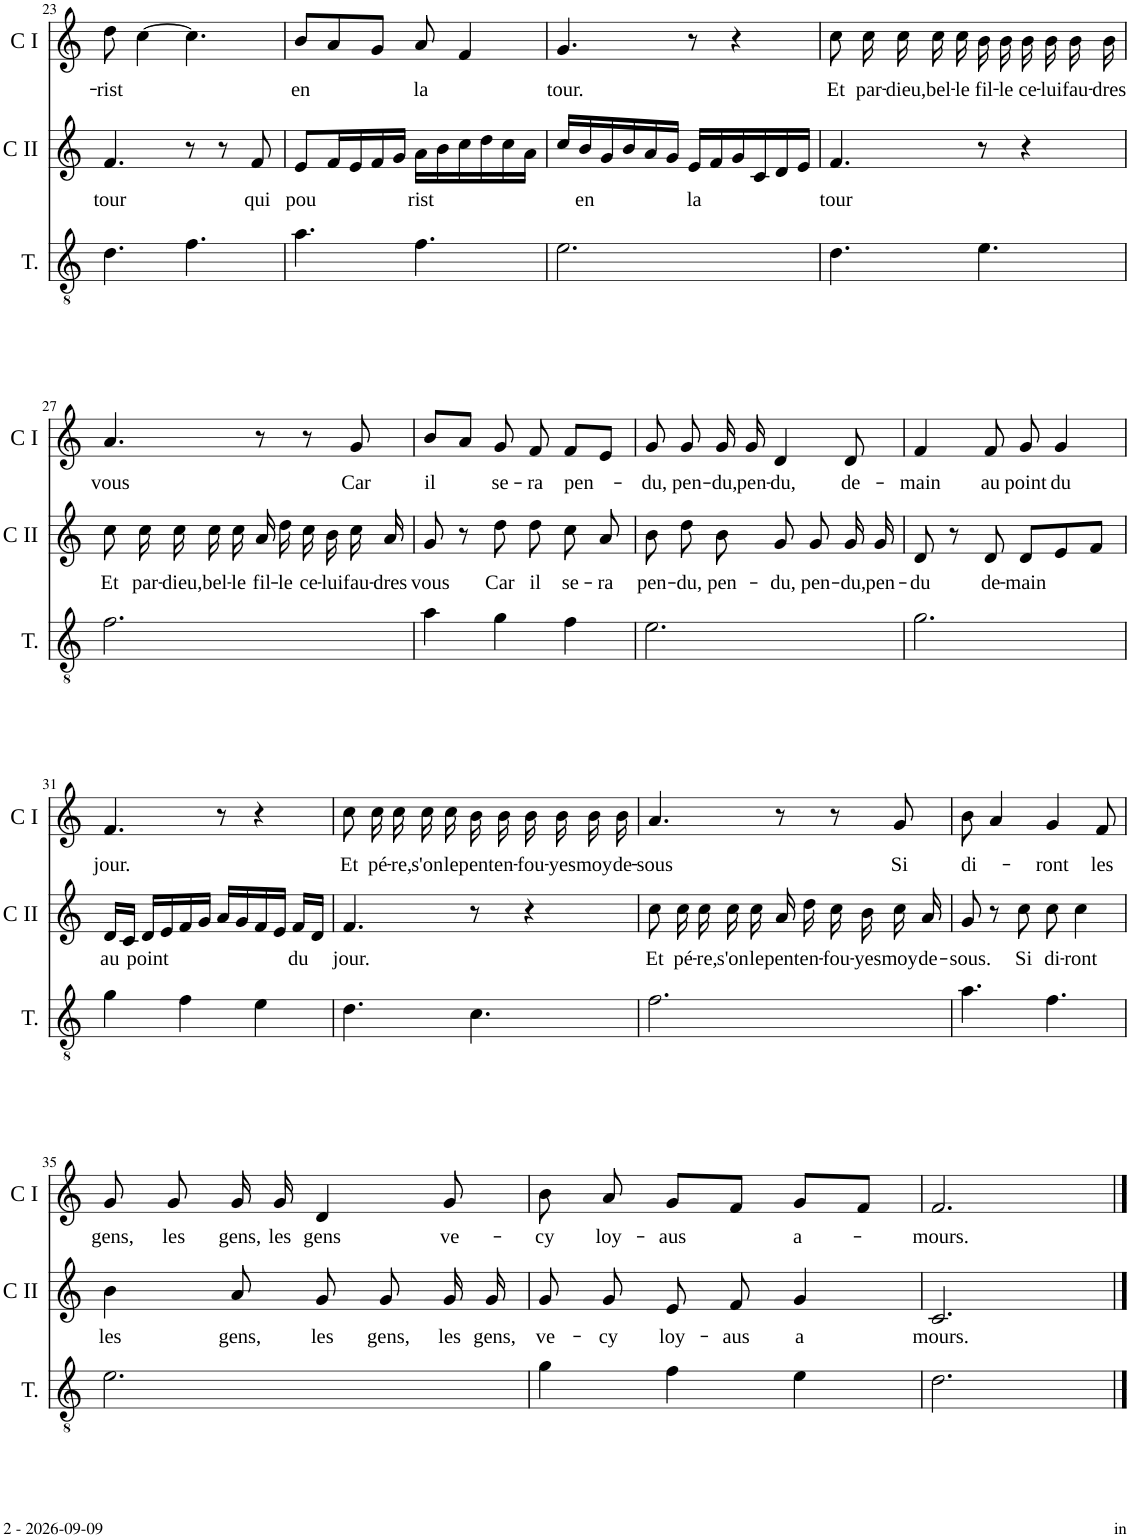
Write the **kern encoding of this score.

**kern	**kern	**text	**kern	**text
*part3	*part2	*part2	*part1	*part1
*staff3	*staff2	*staff2	*staff1	*staff1
*I"Tenor	*I"Cantus II	*	*I"Cantus I	*
*I'T.	*I'C II	*	*I'C I	*
!!LO:PB:g=z
*clefGv2	*clefG2	*	*clefG2	*
*k[]	*k[]	*	*k[]	*
*M6/8	*M6/8	*	*M6/8	*
=23	=23	=23	=23	=23
!	!	!LO:LY:b	!	!LO:LY:b
4.d\	4.f/	tour	8dd\	-rist
.	.	.	[4cc\	.
4.f\	8r	.	4.cc\]	.
.	8r	.	.	.
!	!	!LO:LY:b	!	!
.	8f/	qui	.	.
=24	=24	=24	=24	=24
!	!	!LO:LY:b	!	!LO:LY:b
4.a\	8e/L	pou	8b/L	en
.	16f/L	.	8a/	.
.	16e/	.	.	.
.	16f/	.	8g/J	.
.	16g/JJ	.	.	.
!	!	!LO:LY:b	!	!LO:LY:b
4.f\	16a\LL	rist	8a/	la
.	16b\	.	.	.
.	16cc\	.	4f/	.
.	16dd\	.	.	.
.	16cc\	.	.	.
.	16a\JJ	.	.	.
=25	=25	=25	=25	=25
!	!	!	!	!LO:LY:b
2.e\	16cc/LL	.	4.g/	tour.
!	!	!LO:LY:b	!	!
.	16b/	en	.	.
.	16g/	.	.	.
.	16b/	.	.	.
.	16a/	.	.	.
.	16g/JJ	.	.	.
!	!	!LO:LY:b	!	!
.	16e/LL	la	8r	.
.	16f/	.	.	.
.	16g/	.	4r	.
.	16c/	.	.	.
.	16d/	.	.	.
.	16e/JJ	.	.	.
=26	=26	=26	=26	=26
!	!	!LO:LY:b	!	!LO:LY:b
4.d\	4.f/	tour	8cc\	Et
!	!	!	!	!LO:LY:b
.	.	.	16cc\	par-
!	!	!	!	!LO:LY:b
.	.	.	16cc\	-dieu,
!	!	!	!	!LO:LY:b
.	.	.	16cc\	bel-
!	!	!	!	!LO:LY:b
.	.	.	16cc\	-le
!	!	!	!	!LO:LY:b
4.e\	8r	.	16b\	fil-
!	!	!	!	!LO:LY:b
.	.	.	16b\	-le
!	!	!	!	!LO:LY:b
.	4r	.	16b\	ce-
!	!	!	!	!LO:LY:b
.	.	.	16b\	-lui
!	!	!	!	!LO:LY:b
.	.	.	16b\	fau-
!	!	!	!	!LO:LY:b
.	.	.	16b\	-dres
!!LO:LB:g=z
=27	=27	=27	=27	=27
!	!	!LO:LY:b	!	!LO:LY:b
2.f\	8cc\	Et	4.a/	vous
!	!	!LO:LY:b	!	!
.	16cc\	par-	.	.
!	!	!LO:LY:b	!	!
.	16cc\	-dieu,	.	.
!	!	!LO:LY:b	!	!
.	16cc\	bel-	.	.
!	!	!LO:LY:b	!	!
.	16cc\	-le	.	.
!	!	!LO:LY:b	!	!
.	16a/	fil-	8r	.
!	!	!LO:LY:b	!	!
.	16dd\	-le	.	.
!	!	!LO:LY:b	!	!
.	16cc\	ce-	8r	.
!	!	!LO:LY:b	!	!
.	16b\	-lui	.	.
!	!	!LO:LY:b	!	!LO:LY:b
.	16cc\	fau-	8g/	Car
!	!	!LO:LY:b	!	!
.	16a/	-dres	.	.
=28	=28	=28	=28	=28
!	!	!LO:LY:b	!	!LO:LY:b
4a\	8g/	vous	8b/L	il
.	8r	.	8a/J	.
!	!	!LO:LY:b	!	!LO:LY:b
4g\	8dd\	Car	8g/	se-
!	!	!LO:LY:b	!	!LO:LY:b
.	8dd\	il	8f/	-ra
!	!	!LO:LY:b	!	!LO:LY:b
4f\	8cc\	se-	8f/L	pen-
!	!	!LO:LY:b	!	!
.	8a/	-ra	8e/J	.
=29	=29	=29	=29	=29
!	!	!LO:LY:b	!	!LO:LY:b
2.e\	8b\	pen-	8g/	-du,
!	!	!LO:LY:b	!	!LO:LY:b
.	8dd\	-du,	8g/	pen-
!	!	!LO:LY:b	!	!LO:LY:b
.	8b\	pen-	16g/	-du,
!	!	!	!	!LO:LY:b
.	.	.	16g/	pen-
!	!	!LO:LY:b	!	!LO:LY:b
.	8g/	-du,	4d/	-du,
!	!	!LO:LY:b	!	!
.	8g/	pen-	.	.
!	!	!LO:LY:b	!	!LO:LY:b
.	16g/	-du,	8d/	de-
!	!	!LO:LY:b	!	!
.	16g/	pen-	.	.
=30	=30	=30	=30	=30
!	!	!LO:LY:b	!	!LO:LY:b
2.g\	8d/	-du	4f/	-main
.	8r	.	.	.
!	!	!LO:LY:b	!	!LO:LY:b
.	8d/	de-	8f/	au
!	!	!LO:LY:b	!	!LO:LY:b
.	8d/L	-main	8g/	point
!	!	!	!	!LO:LY:b
.	8e/	.	4g/	du
.	8f/J	.	.	.
!!LO:LB:g=z
=31	=31	=31	=31	=31
!	!	!LO:LY:b	!	!LO:LY:b
4g\	16d/LL	au	4.f/	jour.
.	16c/JJ	.	.	.
!	!	!LO:LY:b	!	!
.	16d/LL	point	.	.
.	16e/	.	.	.
4f\	16f/	.	.	.
.	16g/JJ	.	.	.
.	16a/LL	.	8r	.
.	16g/	.	.	.
4e\	16f/	.	4r	.
.	16e/JJ	.	.	.
!	!	!LO:LY:b	!	!
.	16f/LL	du	.	.
.	16d/JJ	.	.	.
=32	=32	=32	=32	=32
!	!	!LO:LY:b	!	!LO:LY:b
4.d\	4.f/	jour.	8cc\	Et
!	!	!	!	!LO:LY:b
.	.	.	16cc\	pé-
!	!	!	!	!LO:LY:b
.	.	.	16cc\	-re,
!	!	!	!	!LO:LY:b
.	.	.	16cc\	s'on
!	!	!	!	!LO:LY:b
.	.	.	16cc\	le
!	!	!	!	!LO:LY:b
4.c\	8r	.	16b\	pent
!	!	!	!	!LO:LY:b
.	.	.	16b\	en-
!	!	!	!	!LO:LY:b
.	4r	.	16b\	-fou-
!	!	!	!	!LO:LY:b
.	.	.	16b\	-yes
!	!	!	!	!LO:LY:b
.	.	.	16b\	moy
!	!	!	!	!LO:LY:b
.	.	.	16b\	de-
=33	=33	=33	=33	=33
!	!	!LO:LY:b	!	!LO:LY:b
2.f\	8cc\	Et	4.a/	-sous
!	!	!LO:LY:b	!	!
.	16cc\	pé-	.	.
!	!	!LO:LY:b	!	!
.	16cc\	-re,	.	.
!	!	!LO:LY:b	!	!
.	16cc\	s'on	.	.
!	!	!LO:LY:b	!	!
.	16cc\	le	.	.
!	!	!LO:LY:b	!	!
.	16a/	pent	8r	.
!	!	!LO:LY:b	!	!
.	16dd\	en-	.	.
!	!	!LO:LY:b	!	!
.	16cc\	-fou-	8r	.
!	!	!LO:LY:b	!	!
.	16b\	-yes	.	.
!	!	!LO:LY:b	!	!LO:LY:b
.	16cc\	moy	8g/	Si
!	!	!LO:LY:b	!	!
.	16a/	de-	.	.
=34	=34	=34	=34	=34
!	!	!LO:LY:b	!	!LO:LY:b
4.a\	8g/	-sous.	8b\	di-
.	8r	.	4a/	.
!	!	!LO:LY:b	!	!
.	8cc\	Si	.	.
!	!	!LO:LY:b	!	!LO:LY:b
4.f\	8cc\	di-	4g/	-ront
!	!	!LO:LY:b	!	!
.	4cc\	-ront	.	.
!	!	!	!	!LO:LY:b
.	.	.	8f/	les
!!LO:LB:g=z
=35	=35	=35	=35	=35
!	!	!LO:LY:b	!	!LO:LY:b
2.e\	4b\	les	8g/	gens,
!	!	!	!	!LO:LY:b
.	.	.	8g/	les
!	!	!LO:LY:b	!	!LO:LY:b
.	8a/	gens,	16g/	gens,
!	!	!	!	!LO:LY:b
.	.	.	16g/	les
!	!	!LO:LY:b	!	!LO:LY:b
.	8g/	les	4d/	gens
!	!	!LO:LY:b	!	!
.	8g/	gens,	.	.
!	!	!LO:LY:b	!	!LO:LY:b
.	16g/	les	8g/	ve-
!	!	!LO:LY:b	!	!
.	16g/	gens,	.	.
=36	=36	=36	=36	=36
!	!	!LO:LY:b	!	!LO:LY:b
4g\	8g/	ve-	8b\	-cy
!	!	!LO:LY:b	!	!LO:LY:b
.	8g/	-cy	8a/	loy-
!	!	!LO:LY:b	!	!LO:LY:b
4f\	8e/	loy-	8g/L	-aus
!	!	!LO:LY:b	!	!
.	8f/	-aus	8f/J	.
!	!	!LO:LY:b	!	!LO:LY:b
4e\	4g/	a	8g/L	a-
.	.	.	8f/J	.
=37	=37	=37	=37	=37
!	!	!LO:LY:b	!	!LO:LY:b
2.d\	2.c/	mours.	2.f/	-mours.
==	==	==	==	==
*-	*-	*-	*-	*-
